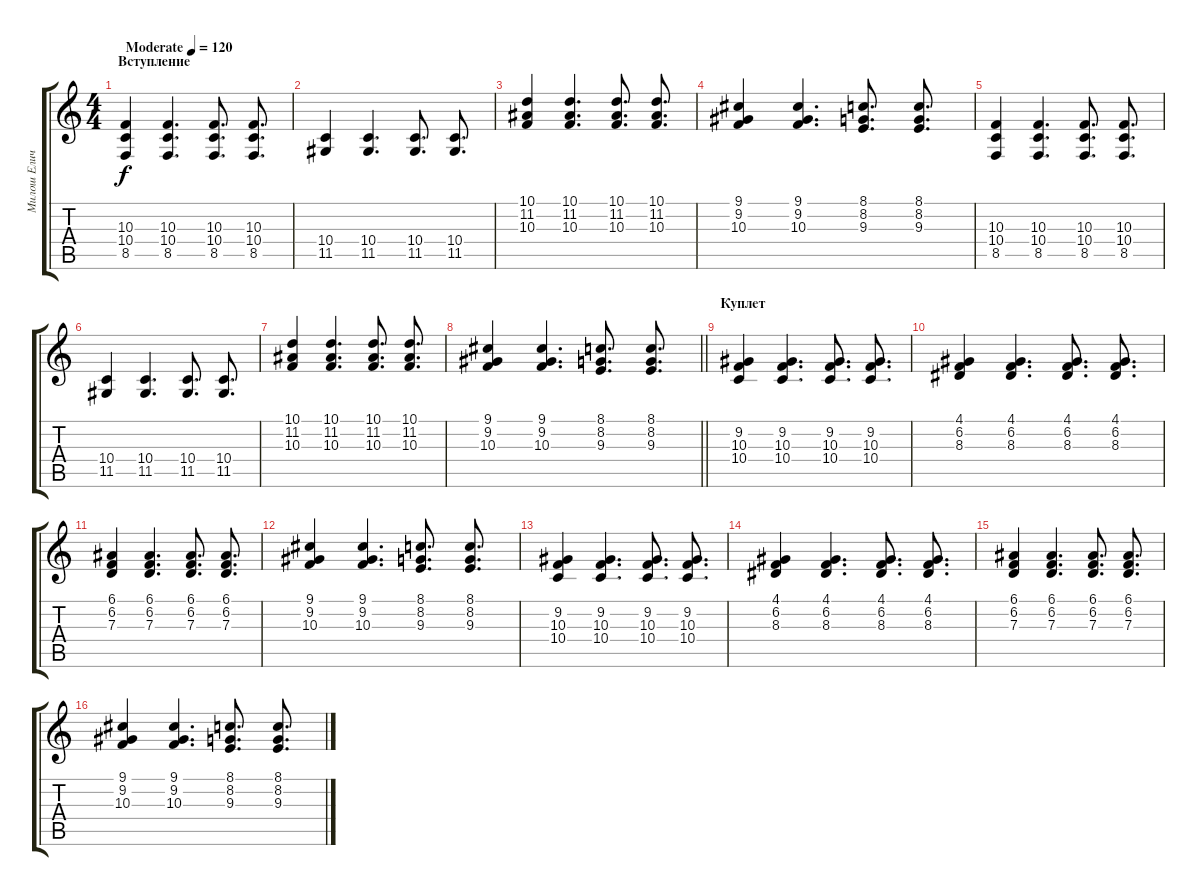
\track ("Милош Елич" "Милош Елич") {instrument brightacousticpiano}
\staff {score tabs}
\tuning (E4 B3 G3 D3 A2 E2) {hide}
\ts (4 4)
\section ("" "Вступление")
\tempo (120 "Moderate")
\clef g2
\ks c
(10.3 10.4 8.5).4{dy f instrument brightacousticpiano} (10.3 10.4 8.5).4{d} (10.3 10.4 8.5).8{d} (10.3 10.4 8.5).8{d} |
(10.4 11.5).4 (10.4 11.5).4{d} (10.4 11.5).8{d} (10.4 11.5).8{d} |
(10.1 11.2 10.3).4 (10.1 11.2 10.3).4{d} (10.1 11.2 10.3).8{d} (10.1 11.2 10.3).8{d} |
(9.1 9.2 10.3).4 (9.1 9.2 10.3).4{d} (8.1 8.2 9.3).8{d} (8.1 8.2 9.3).8{d} |
(10.3 10.4 8.5).4 (10.3 10.4 8.5).4{d} (10.3 10.4 8.5).8{d} (10.3 10.4 8.5).8{d} |
(10.4 11.5).4 (10.4 11.5).4{d} (10.4 11.5).8{d} (10.4 11.5).8{d} |
(10.1 11.2 10.3).4 (10.1 11.2 10.3).4{d} (10.1 11.2 10.3).8{d} (10.1 11.2 10.3).8{d} |
\barLineRight lightlight
(9.1 9.2 10.3).4 (9.1 9.2 10.3).4{d} (8.1 8.2 9.3).8{d} (8.1 8.2 9.3).8{d} |
\section ("" "Куплет")
(9.2 10.3 10.4).4 (9.2 10.3 10.4).4{d} (9.2 10.3 10.4).8{d} (9.2 10.3 10.4).8{d} |
(4.1 6.2 8.3).4 (4.1 6.2 8.3).4{d} (4.1 6.2 8.3).8{d} (4.1 6.2 8.3).8{d} |
(6.1 6.2 7.3).4 (6.1 6.2 7.3).4{d} (6.1 6.2 7.3).8{d} (6.1 6.2 7.3).8{d} |
(9.1 9.2 10.3).4 (9.1 9.2 10.3).4{d} (8.1 8.2 9.3).8{d} (8.1 8.2 9.3).8{d} |
(9.2 10.3 10.4).4 (9.2 10.3 10.4).4{d} (9.2 10.3 10.4).8{d} (9.2 10.3 10.4).8{d} |
(4.1 6.2 8.3).4 (4.1 6.2 8.3).4{d} (4.1 6.2 8.3).8{d} (4.1 6.2 8.3).8{d} |
(6.1 6.2 7.3).4 (6.1 6.2 7.3).4{d} (6.1 6.2 7.3).8{d} (6.1 6.2 7.3).8{d} |
(9.1 9.2 10.3).4 (9.1 9.2 10.3).4{d} (8.1 8.2 9.3).8{d} (8.1 8.2 9.3).8{d}
